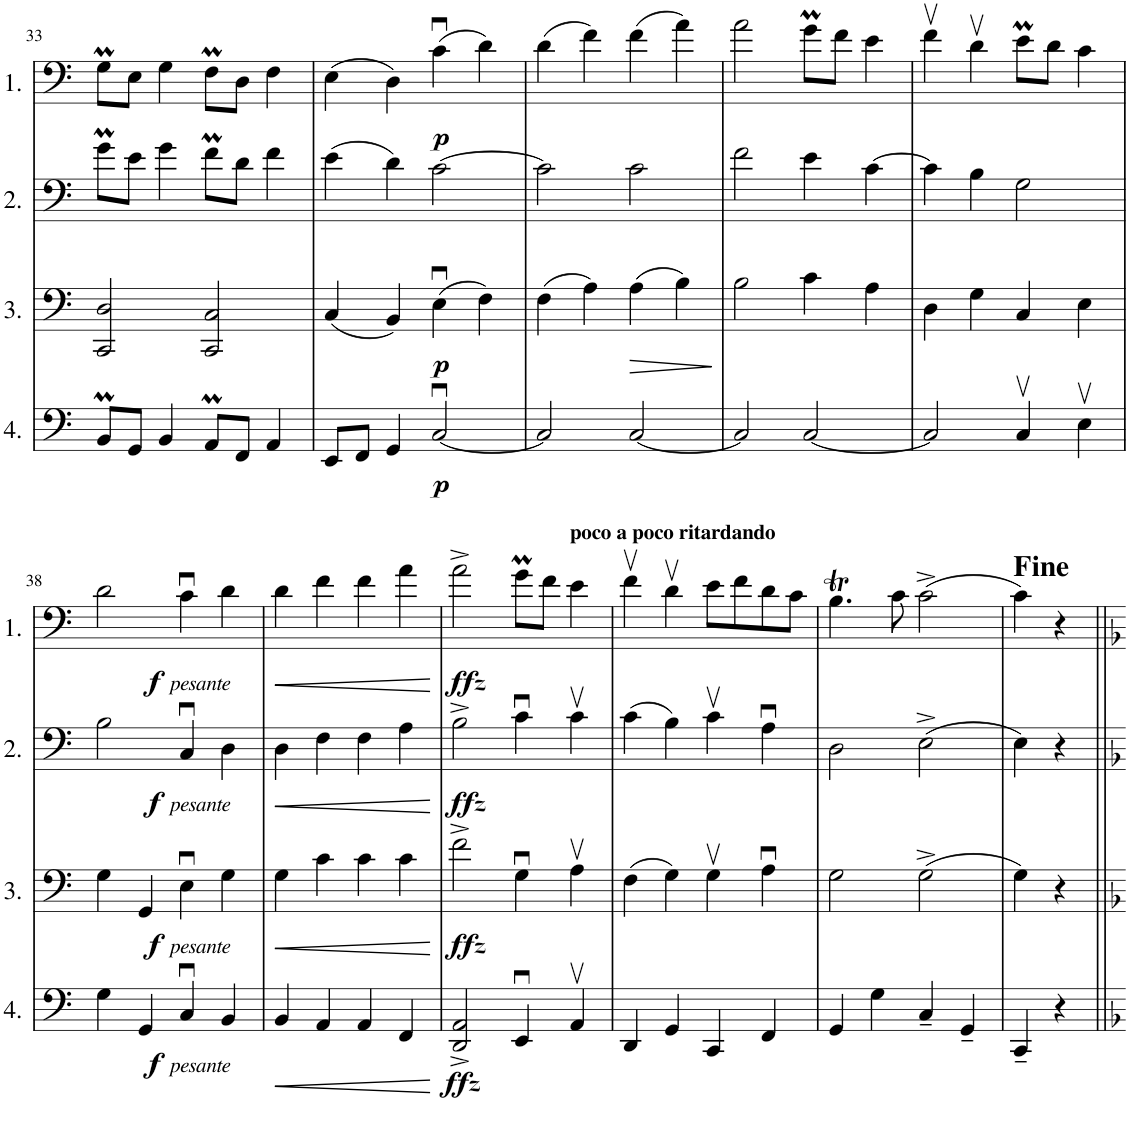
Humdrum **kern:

**kern	**dynam	**kern	**dynam	**kern	**dynam	**kern	**dynam
*part4	*part4	*part3	*part3	*part2	*part2	*part1	*part1
*staff4	*staff4	*staff3	*staff3	*staff2	*staff2	*staff1	*staff1
*I"Cello 4	*	*I"Cello 3	*	*I"Cello 2	*	*I"Cello 1	*
!!LO:PB:g=z
*clefF4	*	*clefF4	*	*clefF4	*	*clefF4	*
*k[]	*	*k[]	*	*k[]	*	*k[]	*
*M4/4	*	*M4/4	*	*M4/4	*	*M4/4	*
*met(c)	*	*met(c)	*	*met(c)	*	*met(c)	*
=33	=33	=33	=33	=33	=33	=33	=33
8BBm/L	.	2CC/ 2D/	.	8gM\L	.	8GM\L	.
8GG/J	.	.	.	8e\J	.	8E\J	.
4BB/	.	.	.	4g\	.	4G\	.
8AAM/L	.	2CC/ 2C/	.	8fM\L	.	8FM\L	.
8FF/J	.	.	.	8d\J	.	8D\J	.
4AA/	.	.	.	4f\	.	4F\	.
=34	=34	=34	=34	=34	=34	=34	=34
8EE/L	.	(4C/	.	(4e\	.	(4E\	.
8FF/J	.	.	.	.	.	.	.
4GG/	.	4BB/)	.	4d\)	.	4D\)	.
!	!LO:DY:b	!	!LO:DY:b	!	!	!	!LO:DY:b
[2Cu/	p	(4Eu\	p	[2c\	.	(4cu\	p
.	.	4F\)	.	.	.	4d\)	.
=35	=35	=35	=35	=35	=35	=35	=35
2C/]	.	(4F\	.	2c\]	.	(4d\	.
.	.	4A\)	.	.	.	4f\)	.
!	!	!	!LO:HP:b	!	!	!	!
[2C/	.	(4A\	>	2c\	.	(4f\	.
.	.	4B\)	.	.	.	4a\)	.
.	.	.	]	.	.	.	.
=36	=36	=36	=36	=36	=36	=36	=36
2C/]	.	2B\	.	2f\	.	2a\	.
[2C/	.	4c\	.	4e\	.	8gM\L	.
.	.	.	.	.	.	8f\J	.
.	.	4A\	.	[4c\	.	4e\	.
=37	=37	=37	=37	=37	=37	=37	=37
2C/]	.	4D\	.	4c\]	.	4fv\	.
.	.	4G\	.	4B\	.	4dv\	.
4Cv/	.	4C/	.	2G\	.	8em\L	.
.	.	.	.	.	.	8d\J	.
4Ev\	.	4E\	.	.	.	4c\	.
!!LO:LB:g=z
=38	=38	=38	=38	=38	=38	=38	=38
4G\	.	4G\	.	2B\	.	2d\	.
4GG/	.	4GG/	.	.	.	.	.
!	!LO:DY:b	!	!	!	!	!	!
!	!LO:DY:n=1:b	!	!LO:DY:b	!	!	!	!
!	!	!	!LO:DY:n=1:b	!	!LO:DY:b	!	!
!	!	!	!	!	!LO:DY:n=1:b	!	!LO:DY:b
!	!	!	!	!	!	!	!LO:DY:n=1:b
4Cu/	f other-dynamics	4Eu\	f other-dynamics	4Cu/	f other-dynamics	4cu\	f other-dynamics
4BB/	.	4G\	.	4D\	.	4d\	.
=39	=39	=39	=39	=39	=39	=39	=39
!	!LO:HP:b	!	!LO:HP:b	!	!LO:HP:b	!	!LO:HP:b
4BB/	<	4G\	<	4D\	<	4d\	<
4AA/	.	4c\	.	4F\	.	4f\	.
4AA/	.	4c\	.	4F\	.	4f\	.
4FF/	.	4c\	.	4A\	.	4a\	.
.	[	.	[	.	[	.	[
=40	=40	=40	=40	=40	=40	=40	=40
!	!LO:DY:b	!	!LO:DY:b	!	!LO:DY:b	!	!LO:DY:b
2DD/^ 2AA/^	other-dynamics	2f^\	other-dynamics	2B^\	other-dynamics	2a^\	other-dynamics
4EEu/	.	4Gu\	.	4cu\	.	8gM\L	.
.	.	.	.	.	.	8f\J	.
!	!	!	!	!	!	!LO:TX:a:B:t=poco a poco ritardando	!
4AAv/	.	4Av\	.	4cv\	.	4e\	.
=41	=41	=41	=41	=41	=41	=41	=41
4DD/	.	(4F\	.	(4c\	.	4fv\	.
4GG/	.	4G\)	.	4B\)	.	4dv\	.
4CC/	.	4Gv\	.	4cv\	.	8e\L	.
.	.	.	.	.	.	8f\	.
4FF/	.	4Au\	.	4Au\	.	8d\	.
.	.	.	.	.	.	8c\J	.
=42	=42	=42	=42	=42	=42	=42	=42
4GG/	.	2G\	.	2D\	.	4.Bt\	.
4G\	.	.	.	.	.	.	.
.	.	.	.	.	.	8c\	.
4C~/	.	(2G^\	.	(2E^\	.	(2c^\	.
4GG~/	.	.	.	.	.	.	.
=43	=43	=43	=43	=43	=43	=43	=43
4CC~/	.	4G\)	.	4E\)	.	4c\)	.
4r	.	4r	.	4r	.	4r	.
=||	=||	=||	=||	=||	=||	=||	=||
*-	*-	*-	*-	*-	*-	*-	*-
